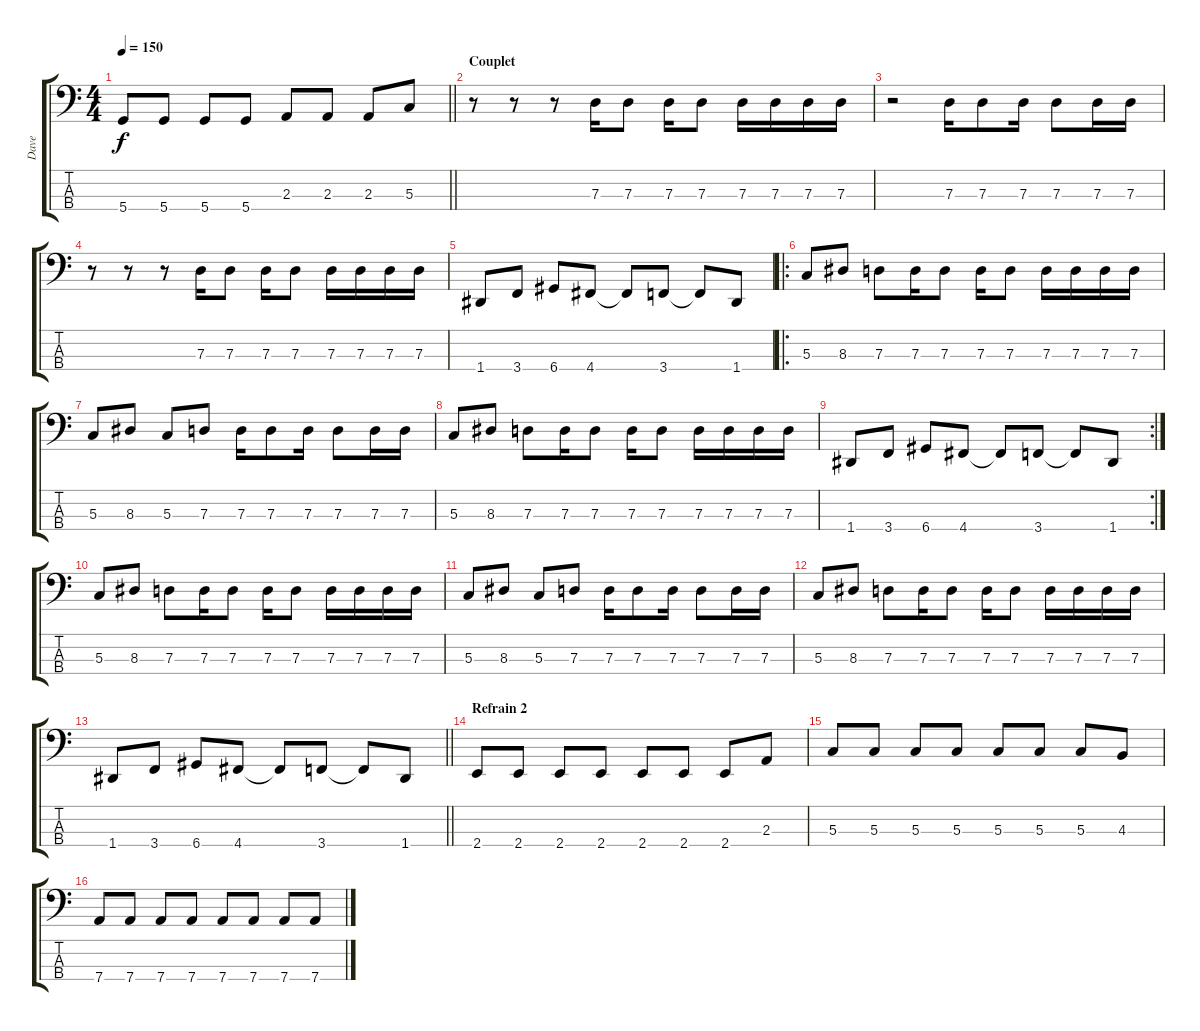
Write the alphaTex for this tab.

\track ("Dave" "Dave") {instrument electricbasspick}
\staff {score tabs}
\tuning (F2 C2 G1 D1) {hide}
\ts (4 4)
\tempo 150
\clef f4
\barLineRight lightlight
\ks c
5.4.8{dy f} 5.4.8 5.4.8 5.4.8 2.3.8 2.3.8 2.3.8 5.3.8 |
\section ("" "Couplet")
r.8 r.8 r.8 7.3.16 7.3.8 7.3.16 7.3.8 7.3.16 7.3.16 7.3.16 7.3.16 |
r.2 7.3.16 7.3.8 7.3.16 7.3.8 7.3.16 7.3.16 |
r.8 r.8 r.8 7.3.16 7.3.8 7.3.16 7.3.8 7.3.16 7.3.16 7.3.16 7.3.16 |
1.4.8 3.4.8 6.4.8 4.4.8 4.4{t}.8 3.4.8 3.4{t}.8 1.4.8 |
\ro
5.3.8 8.3.8 7.3.8 7.3.16 7.3.8 7.3.16 7.3.8 7.3.16 7.3.16 7.3.16 7.3.16 |
5.3.8 8.3.8 5.3.8 7.3.8 7.3.16 7.3.8 7.3.16 7.3.8 7.3.16 7.3.16 |
5.3.8 8.3.8 7.3.8 7.3.16 7.3.8 7.3.16 7.3.8 7.3.16 7.3.16 7.3.16 7.3.16 |
\rc 2
1.4.8 3.4.8 6.4.8 4.4.8 4.4{t}.8 3.4.8 3.4{t}.8 1.4.8 |
5.3.8 8.3.8 7.3.8 7.3.16 7.3.8 7.3.16 7.3.8 7.3.16 7.3.16 7.3.16 7.3.16 |
5.3.8 8.3.8 5.3.8 7.3.8 7.3.16 7.3.8 7.3.16 7.3.8 7.3.16 7.3.16 |
5.3.8 8.3.8 7.3.8 7.3.16 7.3.8 7.3.16 7.3.8 7.3.16 7.3.16 7.3.16 7.3.16 |
\barLineRight lightlight
1.4.8 3.4.8 6.4.8 4.4.8 4.4{t}.8 3.4.8 3.4{t}.8 1.4.8 |
\section ("" "Refrain 2")
2.4.8 2.4.8 2.4.8 2.4.8 2.4.8 2.4.8 2.4.8 2.3.8 |
5.3.8 5.3.8 5.3.8 5.3.8 5.3.8 5.3.8 5.3.8 4.3.8 |
7.4.8 7.4.8 7.4.8 7.4.8 7.4.8 7.4.8 7.4.8 7.4.8
